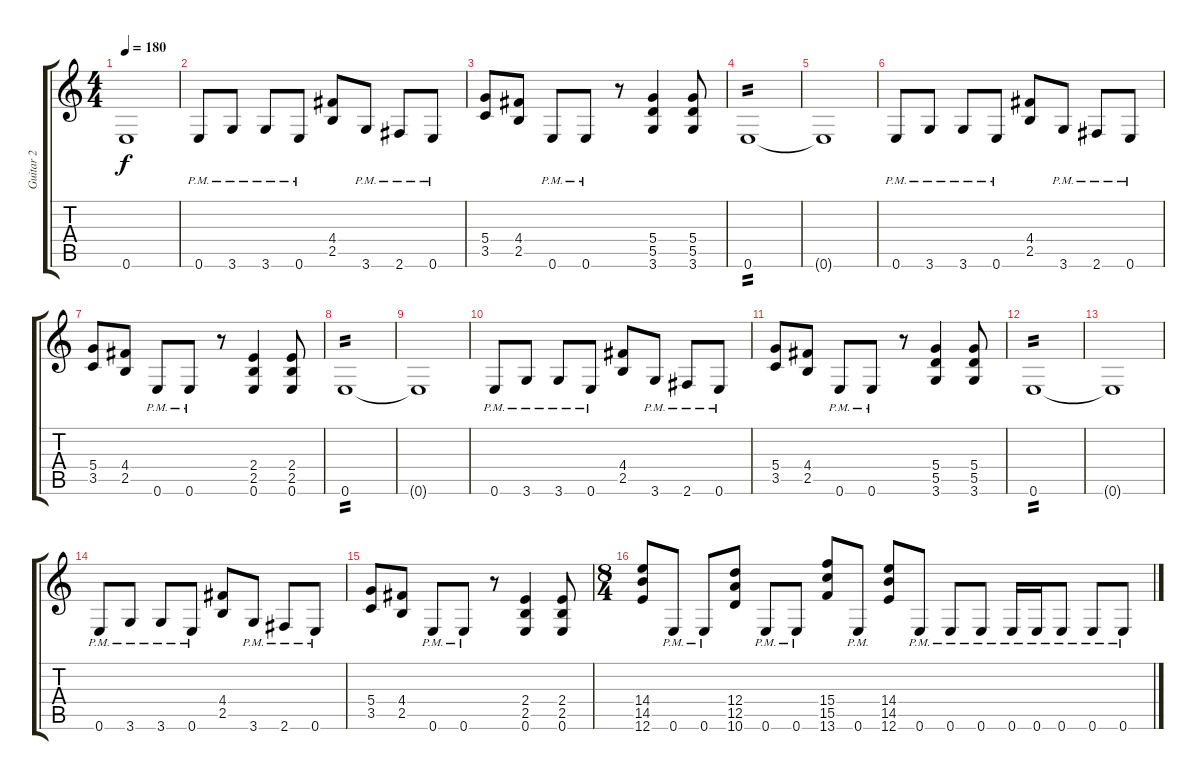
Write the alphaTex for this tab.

\track ("Guitar 2" "Guitar 2") {instrument distortionguitar}
\staff {score tabs}
\tuning (E4 B3 G3 D3 A2 E2) {hide}
\ts (4 4)
\tempo 180
\clef g2
\ks c
0.6{t}.1{dy f} |
0.6{pm}.8 3.6{pm}.8 3.6{pm}.8 0.6{pm}.8 (4.4 2.5).8 3.6{pm}.8 2.6{pm}.8 0.6{pm}.8 |
(5.4 3.5).8 (4.4 2.5).8 0.6{pm}.8 0.6{pm}.8 r.8 (5.4 5.5 3.6).4 (5.4 5.5 3.6).8 |
0.6.1{tp 2} |
0.6{t}.1 |
0.6{pm}.8 3.6{pm}.8 3.6{pm}.8 0.6{pm}.8 (4.4 2.5).8 3.6{pm}.8 2.6{pm}.8 0.6{pm}.8 |
(5.4 3.5).8 (4.4 2.5).8 0.6{pm}.8 0.6{pm}.8 r.8 (2.4 2.5 0.6).4 (2.4 2.5 0.6).8 |
0.6.1{tp 2} |
0.6{t}.1 |
0.6{pm}.8 3.6{pm}.8 3.6{pm}.8 0.6{pm}.8 (4.4 2.5).8 3.6{pm}.8 2.6{pm}.8 0.6{pm}.8 |
(5.4 3.5).8 (4.4 2.5).8 0.6{pm}.8 0.6{pm}.8 r.8 (5.4 5.5 3.6).4 (5.4 5.5 3.6).8 |
0.6.1{tp 2} |
0.6{t}.1 |
0.6{pm}.8 3.6{pm}.8 3.6{pm}.8 0.6{pm}.8 (4.4 2.5).8 3.6{pm}.8 2.6{pm}.8 0.6{pm}.8 |
(5.4 3.5).8 (4.4 2.5).8 0.6{pm}.8 0.6{pm}.8 r.8 (2.4 2.5 0.6).4 (2.4 2.5 0.6).8 |
\ts (8 4)
(14.4 14.5 12.6).8 0.6{pm}.8 0.6{pm}.8 (12.4 12.5 10.6).8 0.6{pm}.8 0.6{pm}.8 (15.4 15.5 13.6).8 0.6{pm}.8 (14.4 14.5 12.6).8 0.6{pm}.8 0.6{pm}.8 0.6{pm}.8 0.6{pm}.16 0.6{pm}.16 0.6{pm}.8 0.6{pm}.8 0.6{pm}.8
